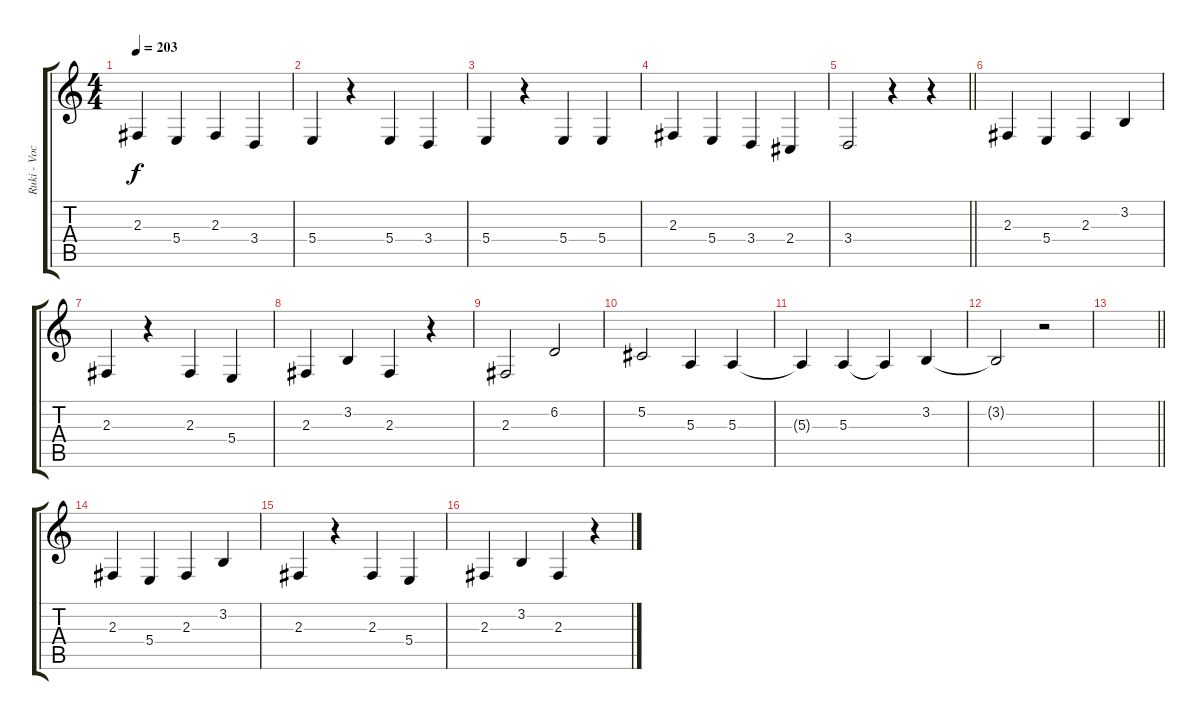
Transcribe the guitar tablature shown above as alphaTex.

\track ("Ruki - Vocals" "Ruki - Voc") {instrument lead6voice}
\staff {score tabs}
\tuning (Db4 Ab3 E3 B2 Gb2 B1) {hide}
\ts (4 4)
\tempo 203
\clef g2
\ks c
2.3.4{dy f} 5.4.4 2.3.4 3.4.4 |
5.4.4 r.4 5.4.4 3.4.4 |
5.4.4 r.4 5.4.4 5.4.4 |
2.3.4 5.4.4 3.4.4 2.4.4 |
\barLineRight lightlight
3.4.2 r.4 r.4 |
\section ("" "")
2.3.4 5.4.4 2.3.4 3.2.4 |
2.3.4 r.4 2.3.4 5.4.4 |
2.3.4 3.2.4 2.3.4 r.4 |
2.3.2 6.2.2 |
5.2.2 5.3.4 5.3.4 |
5.3{t}.4 5.3.4 5.3{t}.4 3.2.4 |
3.2{t}.2 r.2 |
\barLineRight lightlight
|
\section ("" "")
2.3.4 5.4.4 2.3.4 3.2.4 |
2.3.4 r.4 2.3.4 5.4.4 |
2.3.4 3.2.4 2.3.4 r.4
